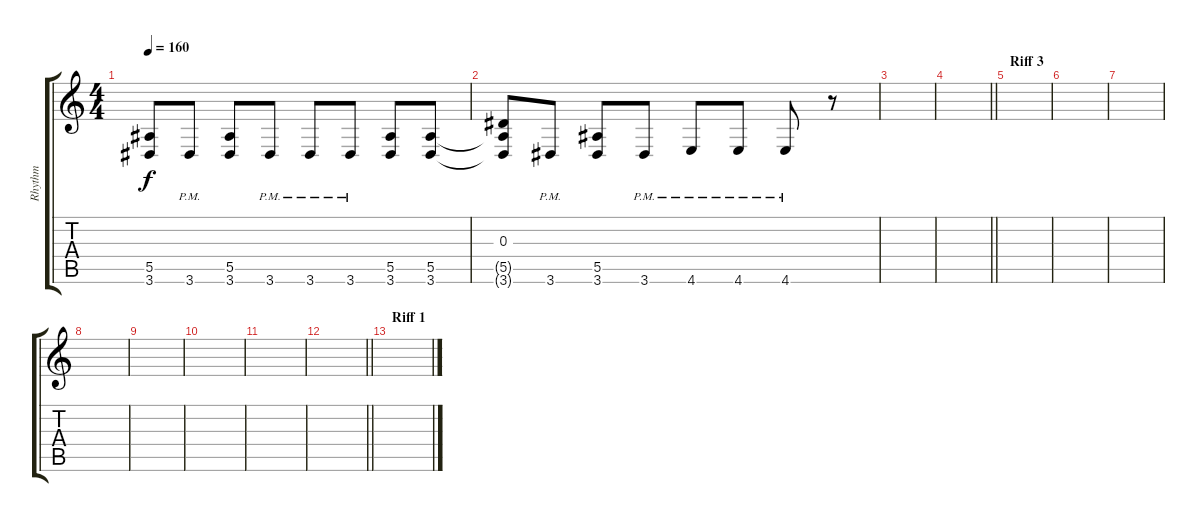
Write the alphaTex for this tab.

\track ("Rhythm" "Rhythm") {instrument distortionguitar}
\staff {score tabs}
\tuning (C4 G3 Eb3 Bb2 F2 C2) {hide}
\ts (4 4)
\tempo 160
\clef g2
\ks c
(5.5{t} 3.6{t}).8{dy f} 3.6{pm}.8 (5.5 3.6).8 3.6{pm}.8 3.6{pm}.8 3.6{pm}.8 (5.5 3.6).8 (5.5 3.6).8 |
(0.3 5.5{t} 3.6{t}).8 3.6{pm}.8 (5.5 3.6).8 3.6{pm}.8 4.6{pm}.8 4.6{pm}.8 4.6{pm}.8 r.8 |
|
\barLineRight lightlight
|
\section ("" "Riff 3")
|
|
|
|
|
|
|
\barLineRight lightlight
|
\section ("" "Riff 1")
